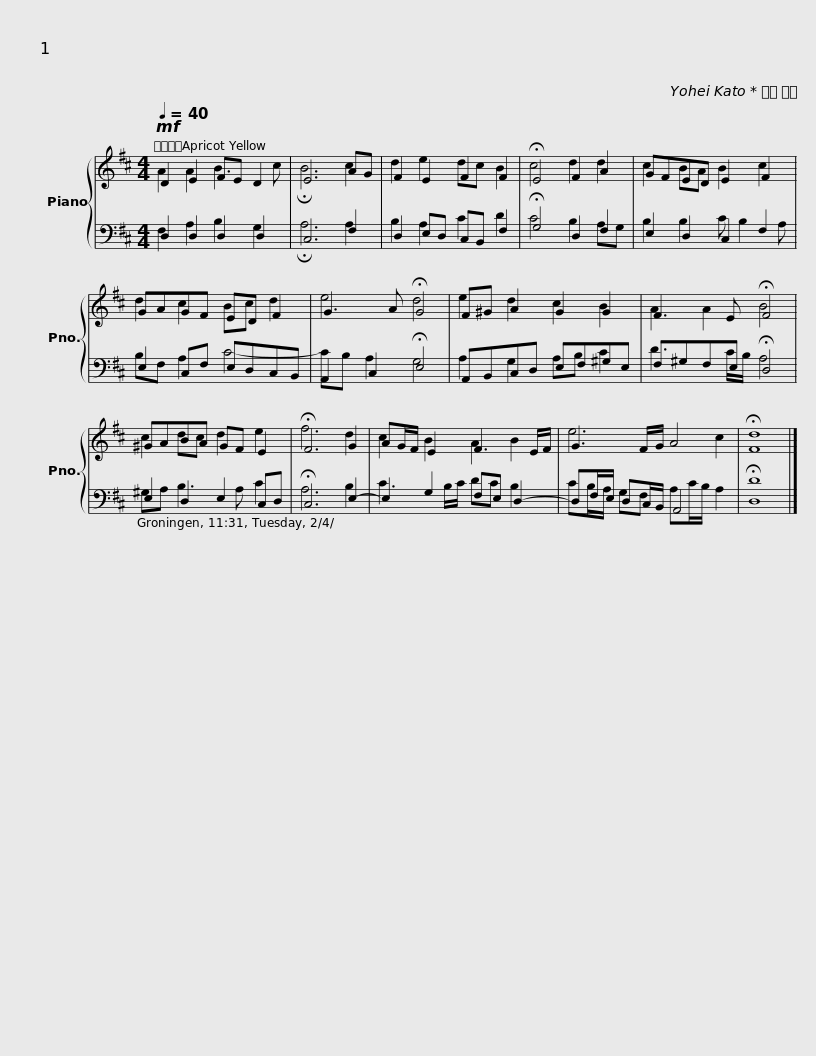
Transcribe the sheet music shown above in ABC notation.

X:1
%%score { ( 1 2 ) | ( 3 4 ) }
L:1/8
Q:1/4=40
M:4/4
I:linebreak $
K:D
V:1 treble
V:2 treble
V:3 bass
V:4 bass
V:1
!mf! D2 E2 FE D2 | E6 AG | F2 E2 F2 F2 | !fermata!E4 F2 A2 | GFED E2 F2 |$ %5
 GAGF ED F2 | G3 A !fermata!G4 | F^G A2 G2 G2 | F3 E !fermata!F4 |$ ^GABA GF E2 | %10
 !fermata!F6 G2 | AG/F/ E2 F3 E/F/ | G3 F/G/ A4 | !fermata!F8 |] %14
V:2
 A2 A2 B3 c | !fermata!B6 c2 | d2 e2 dc B2 | c4 d2 d2 | c2 BA B2 c2 |$ %5
 d2 c2 Bc d2 | e4 d4 | e2 d2 c2 B2 | A2 A2 B4 |$ c2 dc d2 e2 | %10
 f6 d2 | c2 B2 A2 B2 | e6 c2 | d8 |] %14
V:3
 D,2 D,2 D,2 D,2 | C,6 F,2 | D,2 E,D, C,B,, F,2 | !fermata!G,4 D,2 F,2 | E,2 D,2 C,2 F,2 |$ %5
 E,2 C,F, E,D,C,B,, | A,,2 C,2 !fermata!E,4 | A,,B,,C,D, E,F,^G,E, | F,^G,F,E, !fermata!D,4 |$ E,2 D,2 E,2 C,D, | %10
 !fermata!C,6 E,2- | E,2 G,2 F,E, D,2- | D,F,/E,/ D,C,/B,,/ A,,4 | !fermata!D,8 |] %14
V:4
 F,2 A,2 B,2 G,2 | !fermata!A,6 A,2 | B,2 A,2 C2 D2 | C4 B,2 A,G, | B,2 B,2 C B,2 A, |$ %5
 B,F, A,2 C4- | CB, A,2 G,4 | A,2 G,2 A,B, C2 | D3 C/B,/ A,4 |$ ^G,A, B,3 A, C2 | %10
 A,6 B,2 | C3 B,/C/ DC B,2 | CB,/A,/ G,F, A,C/B,/ A,2 | D8 |] %14
